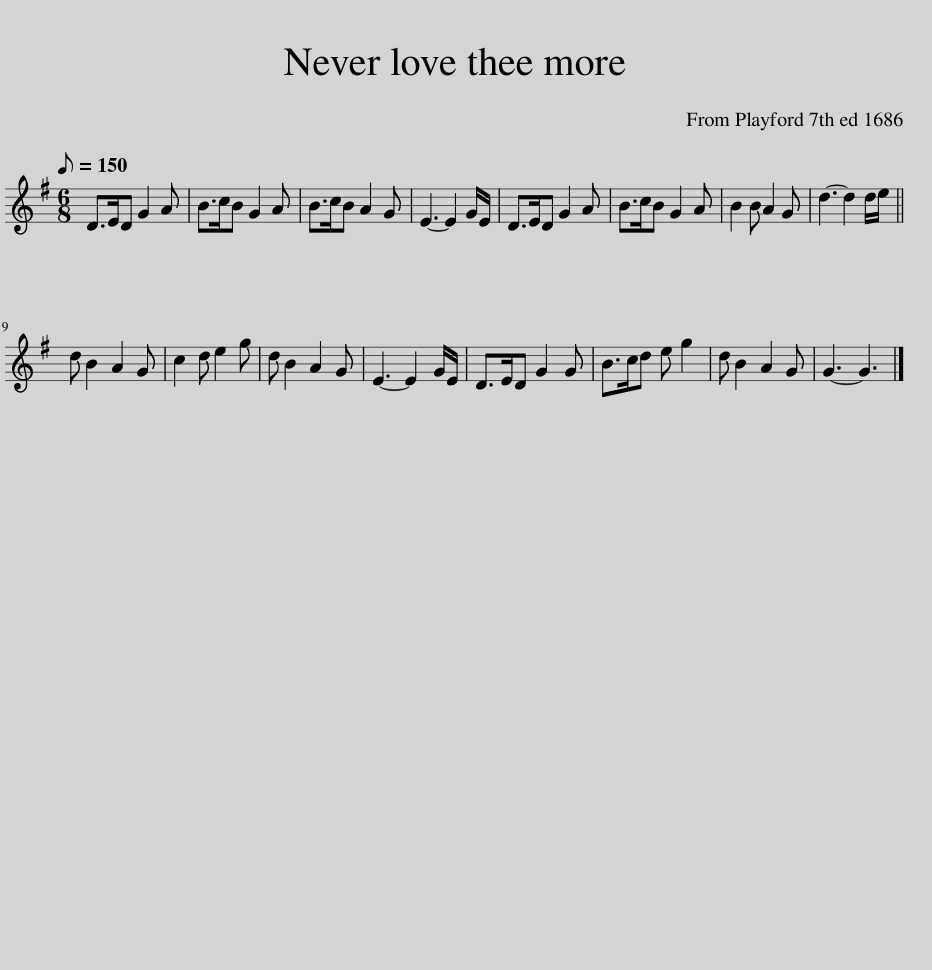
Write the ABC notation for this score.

X:1
L:1/8
Q:1/8=150
M:6/8
I:linebreak $
K:G
V:1 treble
V:1
 D>ED G2 A | B>cB G2 A | B>cB A2 G | E3- E2 G/E/ | D>ED G2 A | %5
 B>cB G2 A | B2 B A2 G | d3- d2 d/e/ ||$ d B2 A2 G | c2 d e2 g | %10
 d B2 A2 G | E3- E2 G/E/ | D>ED G2 G | B>cd e g2 | d B2 A2 G | %15
 G3- G3 |] %16
